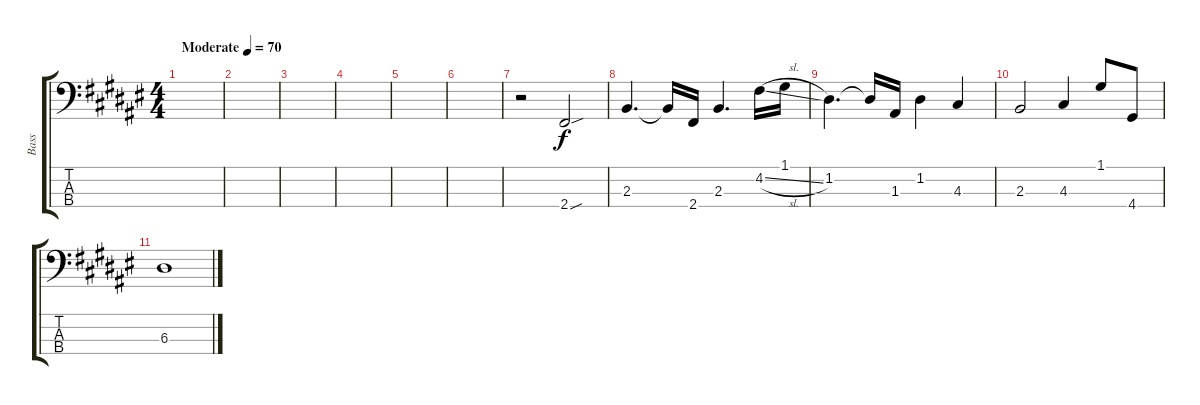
\track ("Bass" "Bass") {instrument electricbassfinger}
\staff {score tabs}
\tuning (G2 D2 A1 E1) {hide}
\ts (4 4)
\tempo (70 "Moderate")
\clef f4
\ks f#
|
|
|
|
|
|
r.2{volume 2} 2.4{sou}.2{volume 13} |
2.3.4{d} 2.3{t}.16 2.4.16 2.3.4{d} 4.2{sl}.16 1.1.16 |
1.2.4{d} 1.2{t}.16 1.3.16 1.2.4 4.3.4 |
2.3.2 4.3.4 1.1.8 4.4.8 |
6.3.1
